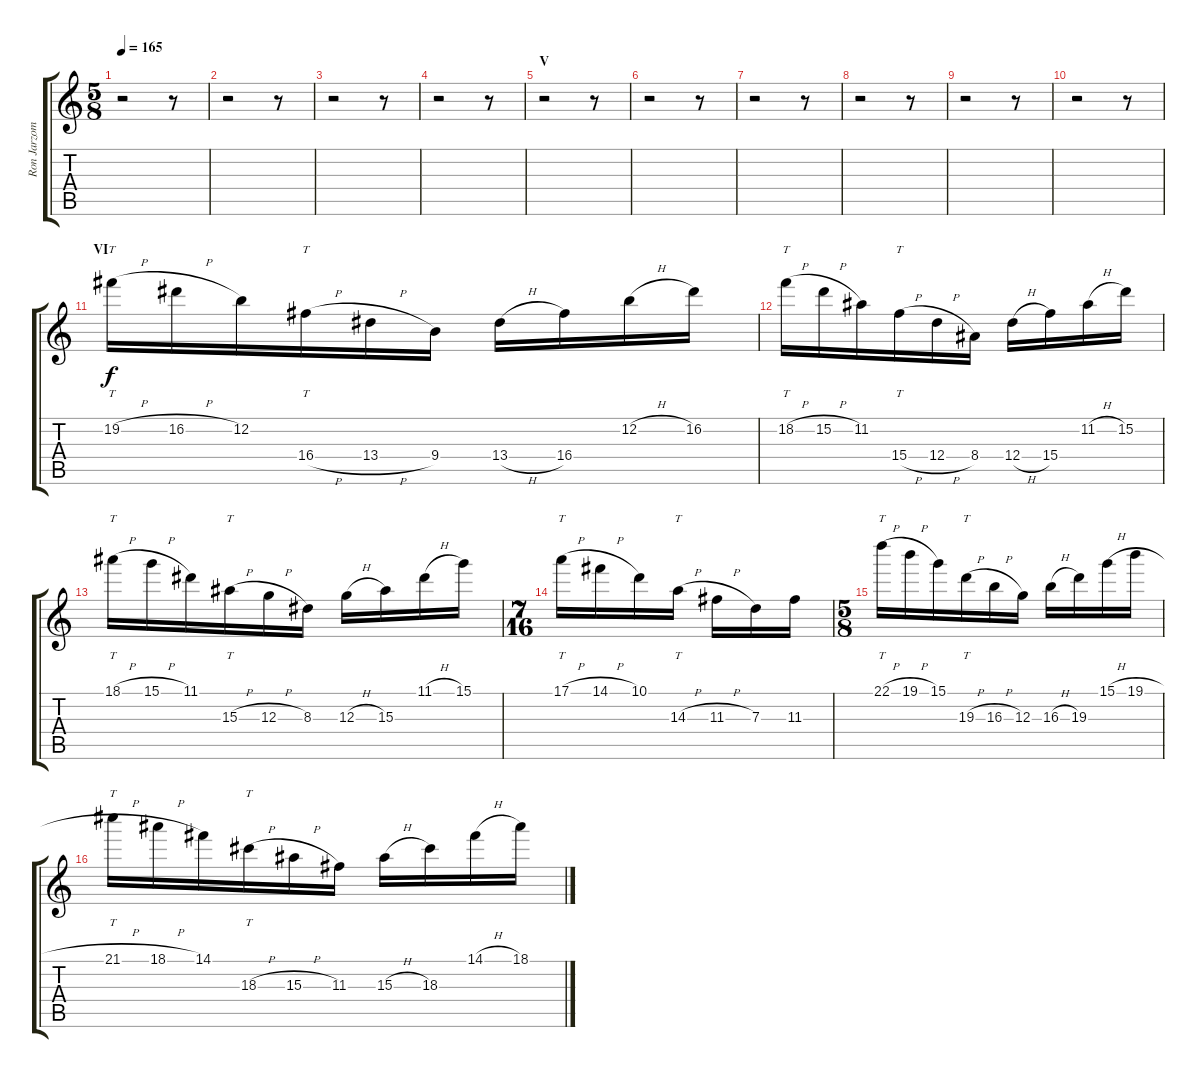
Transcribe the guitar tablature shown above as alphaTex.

\track ("Ron Jarzombek" "Ron Jarzom") {instrument distortionguitar}
\staff {score tabs}
\tuning (E4 B3 G3 D3 A2 E2) {hide}
\ts (5 8)
\tempo 165
\clef g2
\ks c
r.2{dy f} r.8 |
r.2 r.8 |
r.2 r.8 |
r.2 r.8 |
\section ("" "V")
r.2 r.8 |
r.2 r.8 |
r.2 r.8 |
r.2 r.8 |
r.2 r.8 |
r.2 r.8 |
\section ("" "VI")
19.2{h}.16{tt balance 8} 16.2{h}.16 12.2.16 16.4{h}.16{tt} 13.4{h}.16 9.4.16 13.4{h}.16 16.4.16 12.2{h}.16 16.2.16 |
18.2{h}.16{tt} 15.2{h}.16 11.2.16 15.4{h}.16{tt} 12.4{h}.16 8.4.16 12.4{h}.16 15.4.16 11.2{h}.16 15.2.16 |
18.1{h}.16{tt} 15.1{h}.16 11.1.16 15.3{h}.16{tt} 12.3{h}.16 8.3.16 12.3{h}.16 15.3.16 11.1{h}.16 15.1.16 |
\ts (7 16)
17.1{h}.16{tt} 14.1{h}.16 10.1.16 14.3{h}.16{tt} 11.3{h}.16 7.3.16 11.3.16 |
\ts (5 8)
22.1{h}.16{tt} 19.1{h}.16 15.1.16 19.3{h}.16{tt} 16.3{h}.16 12.3.16 16.3{h}.16 19.3.16 15.1{h}.16 19.1{h}.16 |
21.1{h}.16{tt} 18.1{h}.16 14.1.16 18.3{h}.16{tt} 15.3{h}.16 11.3.16 15.3{h}.16 18.3.16 14.1{h}.16 18.1.16
